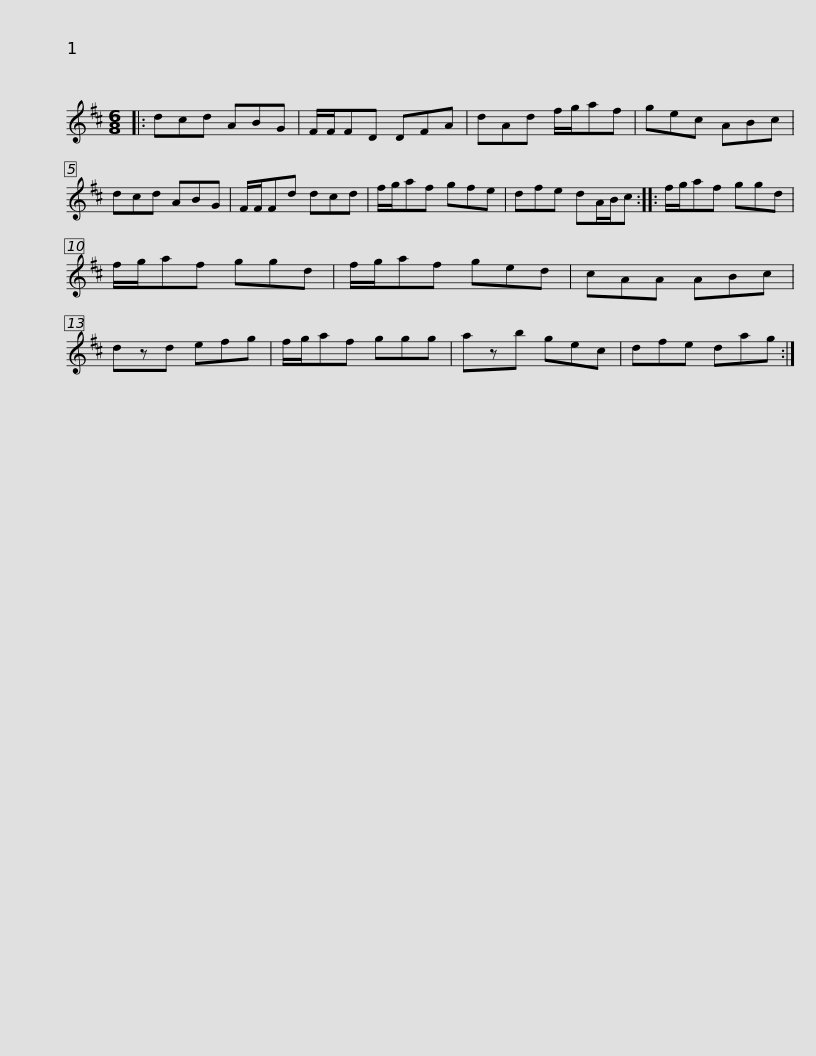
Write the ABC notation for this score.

X:1
L:1/8
M:6/8
I:linebreak $
K:D
V:1 treble
V:1
|: dcd ABG | F/F/FD DFA | dAd f/g/af | gec ABc | dcd ABG | %5
 F/F/Fd dcd |$ f/g/af gfe | dfe dA/B/c :: f/g/af ggd | f/g/af ggd | %10
 f/g/af ged | cAA ABc |$ dzd efg | f/g/af ggg | azb gec | %15
 dfe dag :| %16
